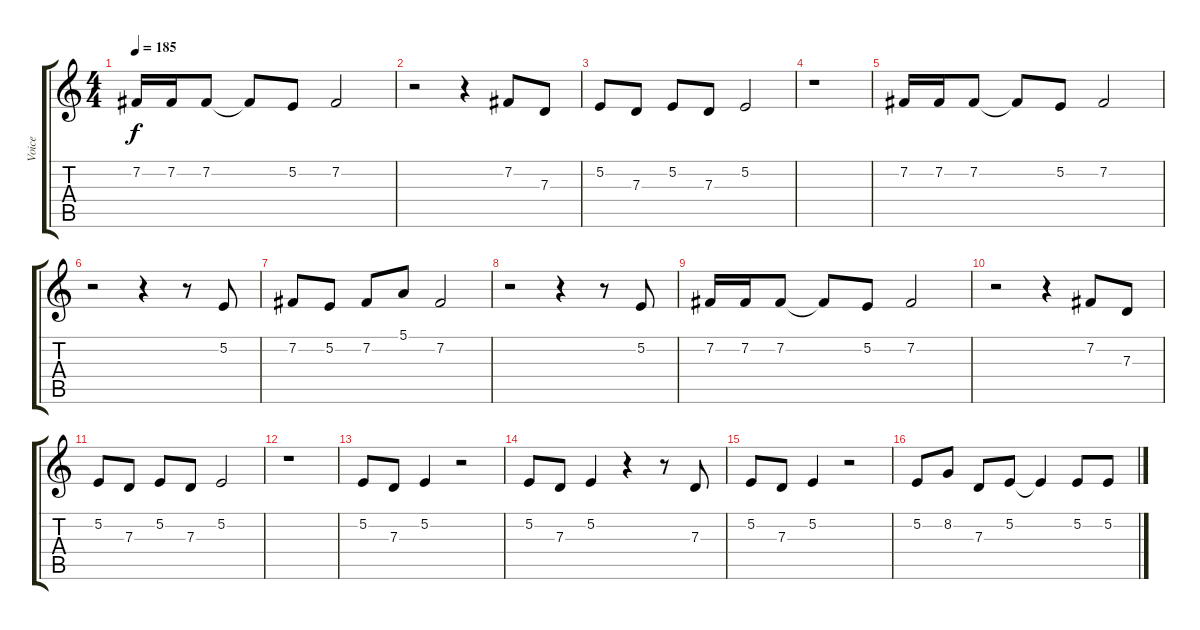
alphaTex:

\track ("Voice" "Voice") {instrument cello}
\staff {score tabs}
\tuning (E4 B3 G3 D3 A2 E2) {hide}
\ts (4 4)
\tempo 185
\clef g2
\ks c
7.2.16{dy f} 7.2.16 7.2.8 7.2{t}.8 5.2.8 7.2.2 |
r.2 r.4 7.2.8 7.3.8 |
5.2.8 7.3.8 5.2.8 7.3.8 5.2.2 |
r.1 |
7.2.16 7.2.16 7.2.8 7.2{t}.8 5.2.8 7.2.2 |
r.2 r.4 r.8 5.2.8 |
7.2.8 5.2.8 7.2.8 5.1.8 7.2.2 |
r.2 r.4 r.8 5.2.8 |
7.2.16 7.2.16 7.2.8 7.2{t}.8 5.2.8 7.2.2 |
r.2 r.4 7.2.8 7.3.8 |
5.2.8 7.3.8 5.2.8 7.3.8 5.2.2 |
r.1 |
5.2.8 7.3.8 5.2.4 r.2 |
5.2.8 7.3.8 5.2.4 r.4 r.8 7.3.8 |
5.2.8 7.3.8 5.2.4 r.2 |
5.2.8 8.2.8 7.3.8 5.2.8 5.2{t}.4 5.2.8 5.2.8
